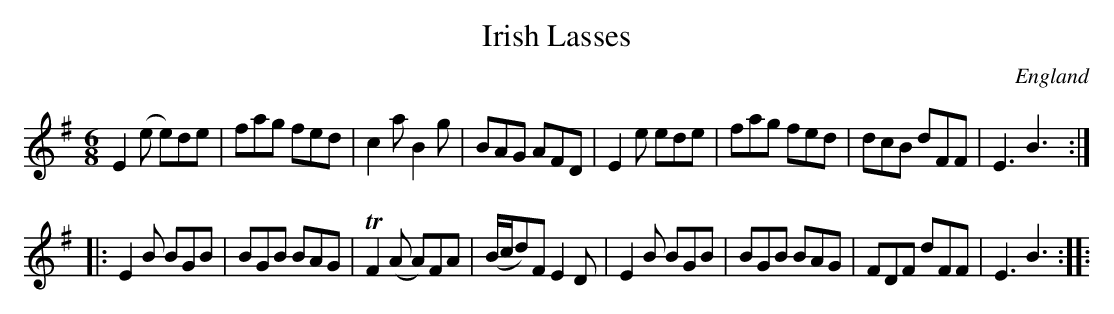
X:1
T:Irish Lasses
L:1/8
M:6/8
O:England
K:G major
E2(e e)de | fag fed | c2a B2g | BAG AFD |\
E2e  ede  | fag fed | dcB dFF | E3 B3 ::
E2B BGB | BGB BAG | TF2(A A)FA | (B/c/d)F E2D |\
E2B BGB | BGB BAG | FDF   dFF  | E3 B3 ::
